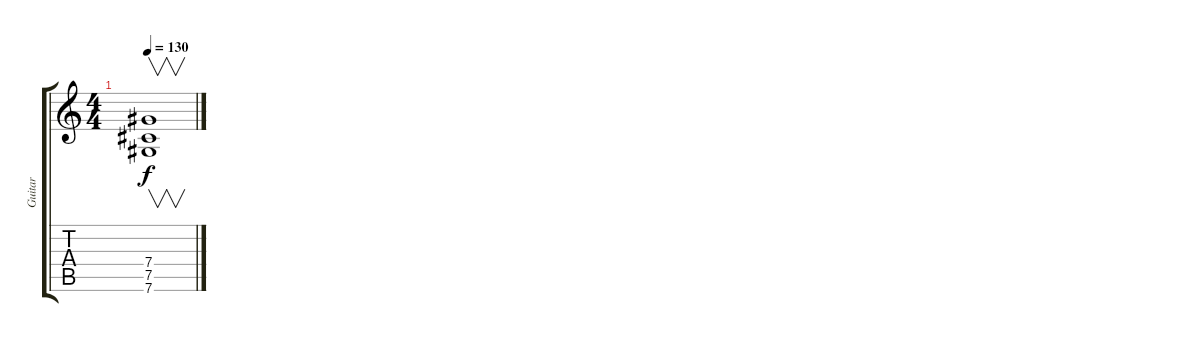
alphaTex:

\track ("Guitar" "Guitar") {instrument acousticguitarsteel}
\staff {score tabs}
\tuning (Db4 Ab3 Gb3 Db3 Gb2 Db2) {hide}
\ts (4 4)
\tempo 130
\clef g2
\ks c
(7.4 7.5 7.6).1{v dy f}
